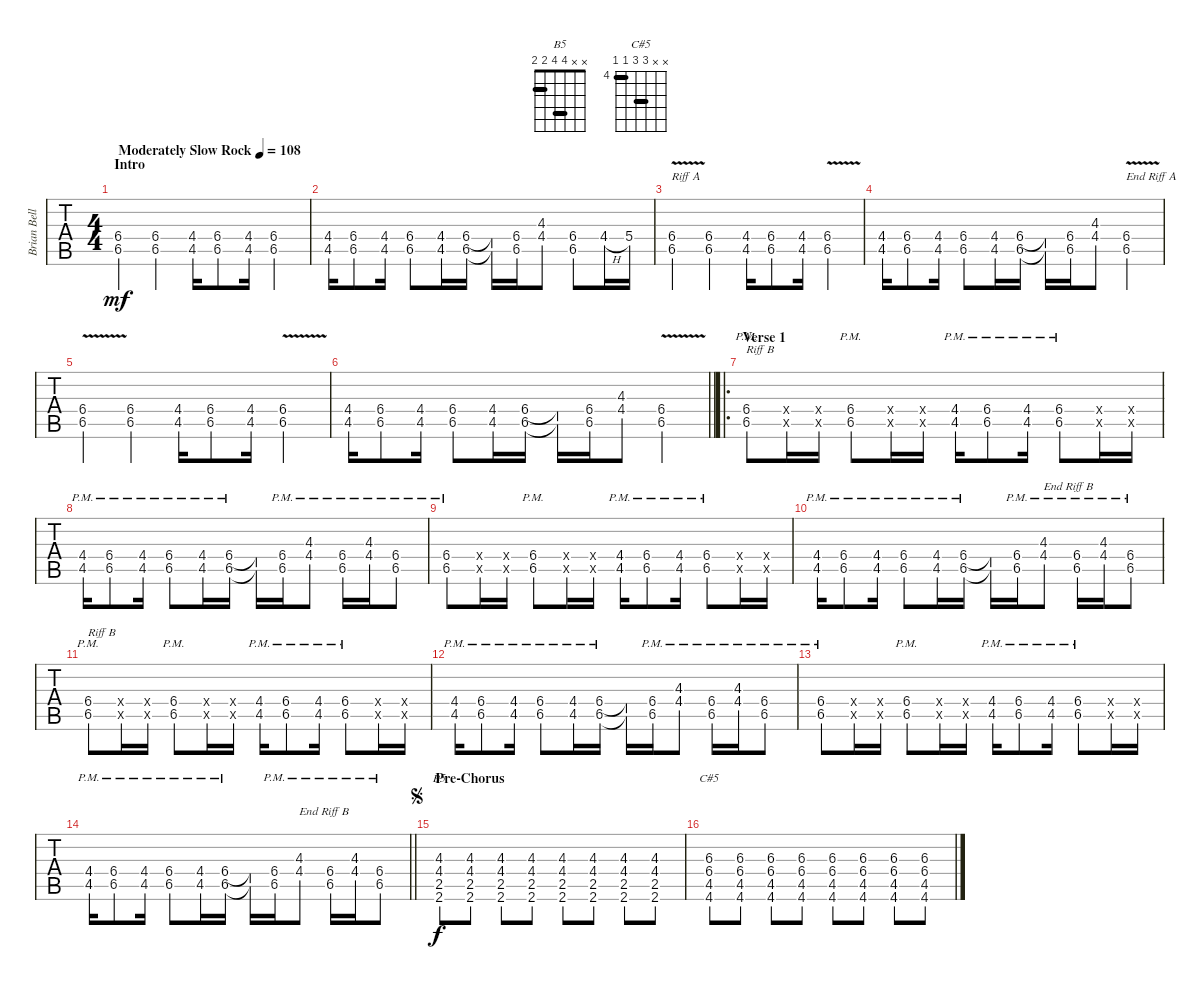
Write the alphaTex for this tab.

\track ("Brian Bell - Guitar" "Brian Bell") {instrument distortionguitar}
\staff {tabs}
\tuning (E4 B3 G3 D3 A2 E2) {hide}
\chord ("B5" x x 4 4 2 2) {barre (2 4)}
\chord ("C#5" x x 6 6 4 4) {firstfret 4 barre (4 6)}
\ts (4 4)
\section ("" "Intro")
\tempo (108 "Moderately Slow Rock")
\clef g2
\ks b
(6.4 6.5).4{dy mf instrument distortionguitar} (6.4 6.5).4 (4.4 4.5).16 (6.4 6.5).8 (4.4 4.5).16 (6.4 6.5).4 |
(4.4 4.5).16 (6.4 6.5).8 (4.4 4.5).16 (6.4 6.5).8 (4.4 4.5).16 (6.4 6.5).16 (6.4{t} 6.5{t}).16 (6.4 6.5).16 (4.3 4.4).8 (6.4 6.5).8 4.4{h}.16 5.4.16 |
(6.4{v} 6.5).4{txt "Riff A"} (6.4 6.5).4 (4.4 4.5).16 (6.4 6.5).8 (4.4 4.5).16 (6.4 6.5{v}).4 |
(4.4 4.5).16 (6.4 6.5).8 (4.4 4.5).16 (6.4 6.5).8 (4.4 4.5).16 (6.4 6.5).16 (6.4{t} 6.5{t}).16 (6.4 6.5).16 (4.3 4.4).8 (6.4 6.5{v}).4{txt "End Riff A"} |
(6.4{v} 6.5).4 (6.4 6.5).4 (4.4 4.5).16 (6.4 6.5).8 (4.4 4.5).16 (6.4 6.5{v}).4 |
\barLineRight lightlight
(4.4 4.5).16 (6.4 6.5).8 (4.4 4.5).16 (6.4 6.5).8 (4.4 4.5).16 (6.4 6.5).16 (6.4{t} 6.5{t}).16 (6.4 6.5).16 (4.3 4.4).8 (6.4 6.5{v}).4 |
\ro
\section ("" "Verse 1")
(6.4{pm} 6.5{pm}).8{txt "Riff B"} (0.4{x} 0.5{x}).16 (0.4{x} 0.5{x}).16 (6.4{pm} 6.5{pm}).8 (0.4{x} 0.5{x}).16 (0.4{x} 0.5{x}).16 (4.4{pm} 4.5{pm}).16 (6.4{pm} 6.5{pm}).8 (4.4{pm} 4.5{pm}).16 (6.4{pm} 6.5{pm}).8 (0.4{x} 0.5{x}).16 (0.4{x} 0.5{x}).16 |
(4.4{pm} 4.5{pm}).16 (6.4{pm} 6.5{pm}).8 (4.4{pm} 4.5{pm}).16 (6.4{pm} 6.5{pm}).8 (4.4{pm} 4.5{pm}).16 (6.4{pm} 6.5{pm}).16 (6.4{t} 6.5{t}).16 (6.4{pm} 6.5{pm}).16 (4.3{pm} 4.4{pm}).8 (6.4{pm} 6.5{pm}).16 (4.3{pm} 4.4{pm}).16 (6.4{pm} 6.5{pm}).8 |
(6.4{pm} 6.5{pm}).8 (0.4{x} 0.5{x}).16 (0.4{x} 0.5{x}).16 (6.4{pm} 6.5{pm}).8 (0.4{x} 0.5{x}).16 (0.4{x} 0.5{x}).16 (4.4{pm} 4.5{pm}).16 (6.4{pm} 6.5{pm}).8 (4.4{pm} 4.5{pm}).16 (6.4{pm} 6.5{pm}).8 (0.4{x} 0.5{x}).16 (0.4{x} 0.5{x}).16 |
(4.4{pm} 4.5{pm}).16 (6.4{pm} 6.5{pm}).8 (4.4{pm} 4.5{pm}).16 (6.4{pm} 6.5{pm}).8 (4.4{pm} 4.5{pm}).16 (6.4{pm} 6.5{pm}).16 (6.4{t} 6.5{t}).16 (6.4{pm} 6.5{pm}).16 (4.3{pm} 4.4{pm}).8{txt "End Riff B"} (6.4{pm} 6.5{pm}).16 (4.3{pm} 4.4{pm}).16 (6.4{pm} 6.5{pm}).8 |
(6.4{pm} 6.5{pm}).8{txt "Riff B"} (0.4{x} 0.5{x}).16 (0.4{x} 0.5{x}).16 (6.4{pm} 6.5{pm}).8 (0.4{x} 0.5{x}).16 (0.4{x} 0.5{x}).16 (4.4{pm} 4.5{pm}).16 (6.4{pm} 6.5{pm}).8 (4.4{pm} 4.5{pm}).16 (6.4{pm} 6.5{pm}).8 (0.4{x} 0.5{x}).16 (0.4{x} 0.5{x}).16 |
(4.4{pm} 4.5{pm}).16 (6.4{pm} 6.5{pm}).8 (4.4{pm} 4.5{pm}).16 (6.4{pm} 6.5{pm}).8 (4.4{pm} 4.5{pm}).16 (6.4{pm} 6.5{pm}).16 (6.4{t} 6.5{t}).16 (6.4{pm} 6.5{pm}).16 (4.3{pm} 4.4{pm}).8 (6.4{pm} 6.5{pm}).16 (4.3{pm} 4.4{pm}).16 (6.4{pm} 6.5{pm}).8 |
(6.4{pm} 6.5{pm}).8 (0.4{x} 0.5{x}).16 (0.4{x} 0.5{x}).16 (6.4{pm} 6.5{pm}).8 (0.4{x} 0.5{x}).16 (0.4{x} 0.5{x}).16 (4.4{pm} 4.5{pm}).16 (6.4{pm} 6.5{pm}).8 (4.4{pm} 4.5{pm}).16 (6.4{pm} 6.5{pm}).8 (0.4{x} 0.5{x}).16 (0.4{x} 0.5{x}).16 |
\barLineRight lightlight
(4.4{pm} 4.5{pm}).16 (6.4{pm} 6.5{pm}).8 (4.4{pm} 4.5{pm}).16 (6.4{pm} 6.5{pm}).8 (4.4{pm} 4.5{pm}).16 (6.4{pm} 6.5{pm}).16 (6.4{t} 6.5{t}).16 (6.4{pm} 6.5{pm}).16 (4.3{pm} 4.4{pm}).8{txt "End Riff B"} (6.4{pm} 6.5{pm}).16 (4.3{pm} 4.4{pm}).16 (6.4{pm} 6.5{pm}).8 |
\section ("" "Pre-Chorus")
\jump segno
(4.3 4.4 2.5 2.6).8{ch "B5" dy f} (4.3 4.4 2.5 2.6).8 (4.3 4.4 2.5 2.6).8 (4.3 4.4 2.5 2.6).8 (4.3 4.4 2.5 2.6).8 (4.3 4.4 2.5 2.6).8 (4.3 4.4 2.5 2.6).8 (4.3 4.4 2.5 2.6).8 |
(6.3 6.4 4.5 4.6).8{ch "C#5"} (6.3 6.4 4.5 4.6).8 (6.3 6.4 4.5 4.6).8 (6.3 6.4 4.5 4.6).8 (6.3 6.4 4.5 4.6).8 (6.3 6.4 4.5 4.6).8 (6.3 6.4 4.5 4.6).8 (6.3 6.4 4.5 4.6).8
